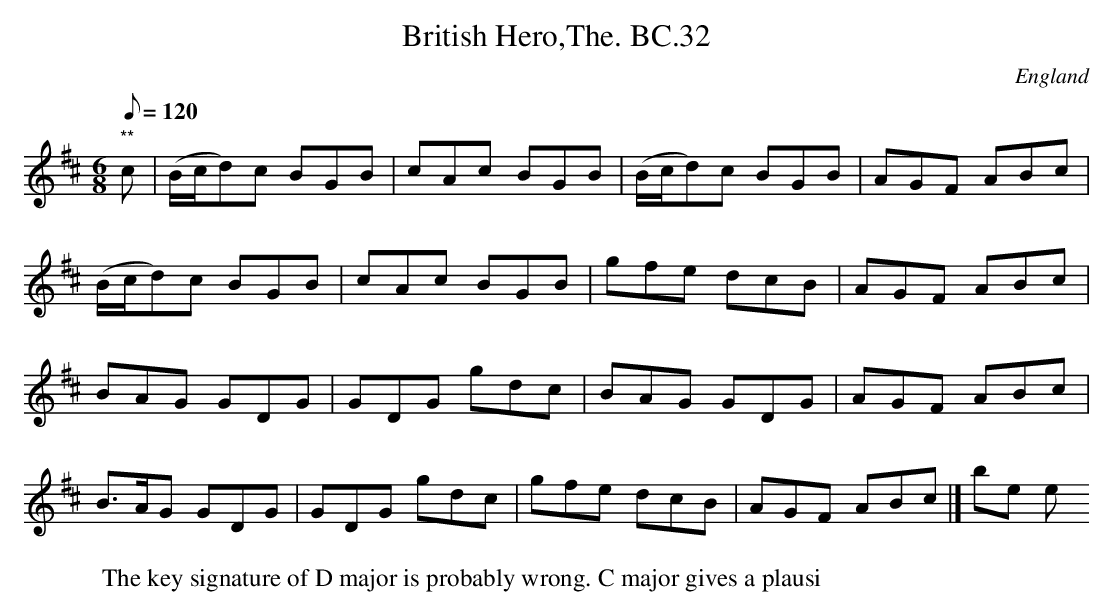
X:1
T:British Hero,The. BC.32
M:6/8
L:1/8
Q:120
O:England
K:D
"**"c | (B/c/d)c BGB | cAc BGB |  (B/c/d)c BGB | AGF ABc |!
  (B/c/d)c BGB | cAc BGB | gfe dcB | AGF ABc|!
 BAG GDG | GDG gdc | BAG GDG | AGF ABc |!
 B>AG GDG | GDG gdc | gfe dcB | AGF ABc |]
W:The key signature of D major is probably wrong. C major gives a plausi
ble result.
